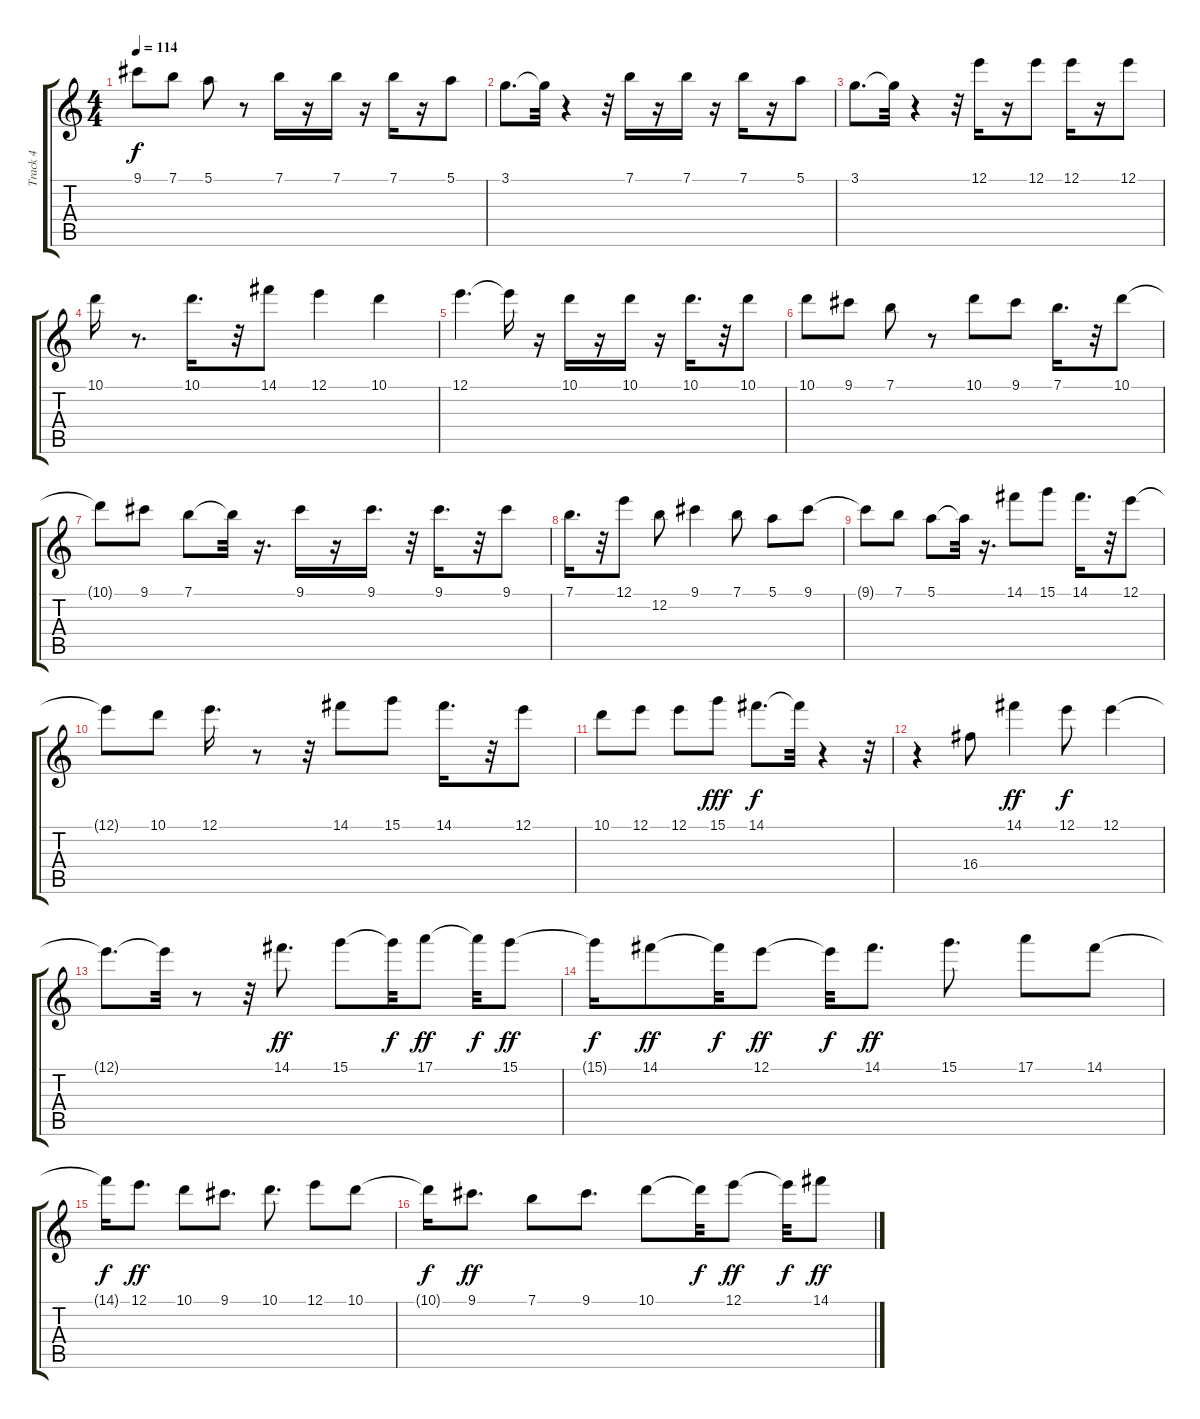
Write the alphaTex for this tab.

\track ("Track 4" "Track 4") {instrument overdrivenguitar}
\staff {score tabs}
\tuning (E4 B3 G3 D3 A2 E2) {hide}
\ts (4 4)
\tempo 114
\clef g2
\ks c
9.1{t}.8{dy f} 7.1.8 5.1.8 r.8 7.1.16 r.16 7.1.16 r.16 7.1.16 r.16 5.1.8 |
3.1.8{d} 3.1{t}.32 r.4 r.32 7.1.16 r.16 7.1.16 r.16 7.1.16 r.16 5.1.8 |
3.1.8{d} 3.1{t}.32 r.4 r.32 12.1.16 r.16 12.1.8 12.1.16 r.16 12.1.8 |
10.1.16 r.8{d} 10.1.16{d} r.32 14.1.8 12.1.4 10.1.4 |
12.1.4{d} 12.1{t}.16 r.16 10.1.16 r.16 10.1.16 r.16 10.1.16{d} r.32 10.1.8 |
10.1.8 9.1.8 7.1.8 r.8 10.1.8 9.1.8 7.1.16{d} r.32 10.1.8 |
10.1{t}.8 9.1.8 7.1.8 7.1{t}.32 r.16{d} 9.1.16 r.16 9.1.16{d} r.32 9.1.16{d} r.32 9.1.8 |
7.1.16{d} r.32 12.1.8 12.2.8 9.1.4 7.1.8 5.1.8 9.1.8 |
9.1{t}.8 7.1.8 5.1.8 5.1{t}.32 r.16{d} 14.1.8 15.1.8 14.1.16{d} r.32 12.1.8 |
12.1{t}.8 10.1.8 12.1.16{d} r.8 r.32 14.1.8 15.1.8 14.1.16{d} r.32 12.1.8 |
10.1.8 12.1.8 12.1.8 15.1.8{dy fff} 14.1.8{d dy f} 14.1{t}.32 r.4 r.32 |
r.4 16.4.8 14.1.4{dy ff} 12.1.8{dy f} 12.1.4 |
12.1{t}.8{d} 12.1{t}.32 r.8 r.32 14.1.8{d dy ff} 15.1.8 15.1{t}.32{dy f} 17.1.8{dy ff} 17.1{t}.32{dy f} 15.1.8{dy ff} |
15.1{t}.16{dy f} 14.1.8{dy ff} 14.1{t}.32{dy f} 12.1.8{dy ff} 12.1{t}.32{dy f} 14.1.8{d dy ff} 15.1.8{d} 17.1.8 14.1.8 |
14.1{t}.16{dy f} 12.1.8{d dy ff} 10.1.8 9.1.8{d} 10.1.8{d} 12.1.8 10.1.8 |
10.1{t}.16{dy f} 9.1.8{d dy ff} 7.1.8 9.1.8{d} 10.1.8 10.1{t}.32{dy f} 12.1.8{dy ff} 12.1{t}.32{dy f} 14.1.8{dy ff}
